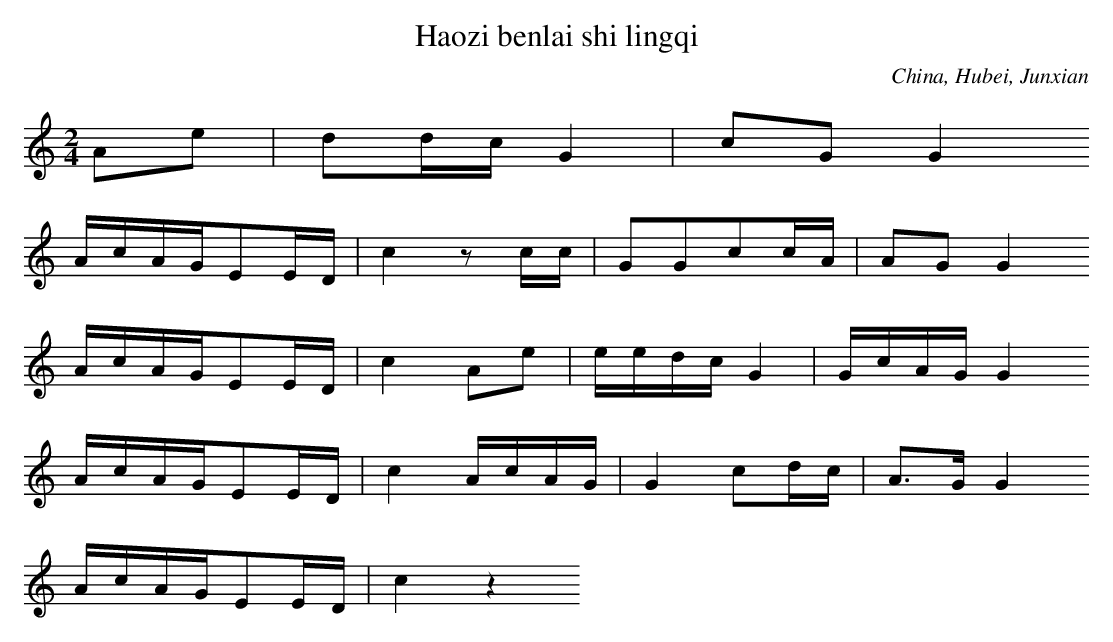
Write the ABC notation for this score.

X:1
T: Haozi benlai shi lingqi
O: China, Hubei, Junxian
M: 2/4
L: 1/16
K: C
A2e2 | d2dcG4 | c2G2G4
AcAGE2ED | c4z2cc | G2G2c2cA | A2G2G4
AcAGE2ED | c4A2e2 | eedcG4 | GcAGG4
AcAGE2ED | c4AcAG | G4c2dc | A3GG4
AcAGE2ED | c4z4
